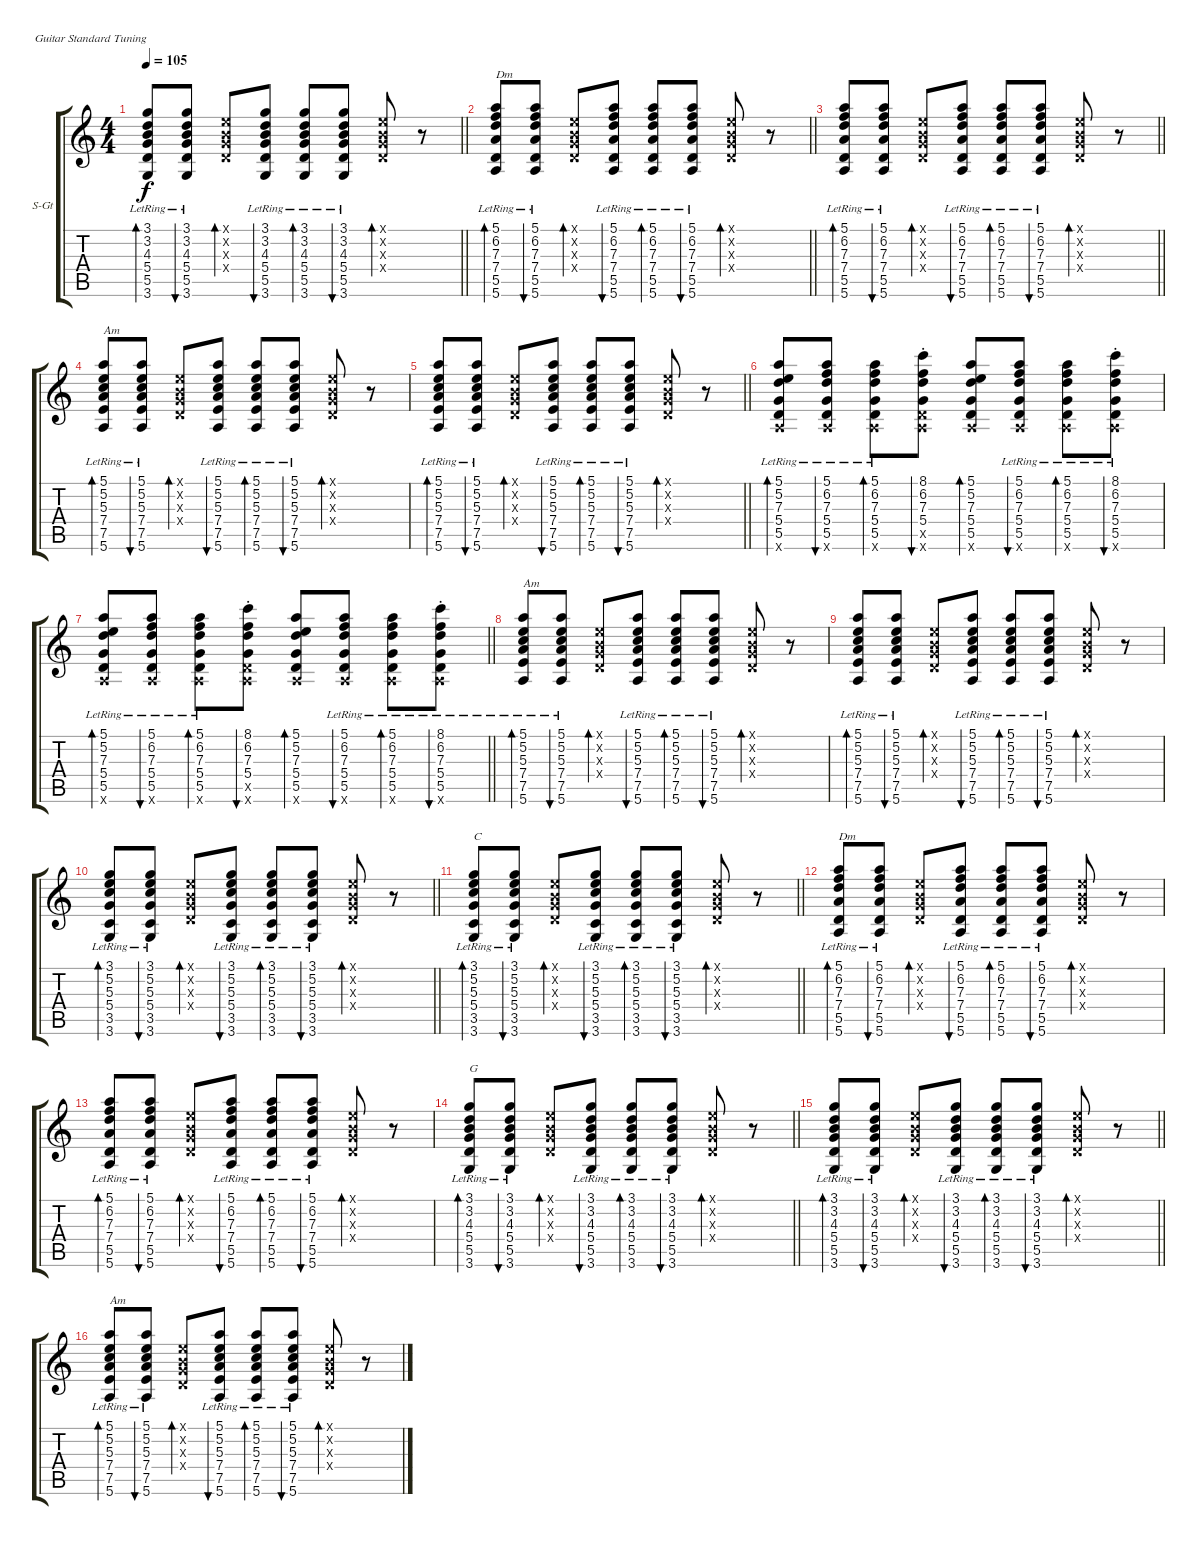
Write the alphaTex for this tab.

\bracketExtendMode groupsimilarinstruments
\firstSystemTrackNameOrientation horizontal
\otherSystemsTrackNameOrientation horizontal
\track ("Ритм В.Цой" "S-Gt") {instrument acousticguitarsteel}
\staff {score tabs}
\tuning (E4 B3 G3 D3 A2 E2)
\ts (4 4)
\tempo 105
\clef g2
\barLineRight lightlight
\ks c
(3.1{lr} 3.2{lr} 4.3{lr} 5.4{lr} 5.5{lr} 3.6{lr}).8{bd 30 dy f} (3.1{lr} 3.2{lr} 4.3{lr} 5.4{lr} 5.5{lr} 3.6{lr}).8{bu 30} (0.1{x} 0.2{x} 0.3{x} 0.4{x}).8{bd 30} (3.1{lr} 3.2{lr} 4.3{lr} 5.4{lr} 5.5{lr} 3.6{lr}).8{bu 30} (3.1{lr} 3.2{lr} 4.3{lr} 5.4{lr} 5.5{lr} 3.6{lr}).8{bd 30} (3.1{lr} 3.2{lr} 4.3{lr} 5.4{lr} 5.5{lr} 3.6{lr}).8{bu 30} (0.1{x} 0.2{x} 0.3{x} 0.4{x}).8{bd 30} r.8 |
\barLineRight lightlight
(5.1{lr} 6.2{lr} 7.3{lr} 7.4{lr} 5.5{lr} 5.6{lr}).8{bd 30 txt "Dm"} (5.1{lr} 6.2{lr} 7.3{lr} 7.4{lr} 5.5{lr} 5.6{lr}).8{bu 30} (0.1{x} 0.2{x} 0.3{x} 0.4{x}).8{bd 30} (5.1{lr} 6.2{lr} 7.3{lr} 7.4{lr} 5.5{lr} 5.6{lr}).8{bu 30} (5.1{lr} 6.2{lr} 7.3{lr} 7.4{lr} 5.5{lr} 5.6{lr}).8{bd 30} (5.1{lr} 6.2{lr} 7.3{lr} 7.4{lr} 5.5{lr} 5.6{lr}).8{bu 30} (0.1{x} 0.2{x} 0.3{x} 0.4{x}).8{bd 30} r.8 |
\barLineRight lightlight
(5.1{lr} 6.2{lr} 7.3{lr} 7.4{lr} 5.5{lr} 5.6{lr}).8{bd 30} (5.1{lr} 6.2{lr} 7.3{lr} 7.4{lr} 5.5{lr} 5.6{lr}).8{bu 30} (0.1{x} 0.2{x} 0.3{x} 0.4{x}).8{bd 30} (5.1{lr} 6.2{lr} 7.3{lr} 7.4{lr} 5.5{lr} 5.6{lr}).8{bu 30} (5.1{lr} 6.2{lr} 7.3{lr} 7.4{lr} 5.5{lr} 5.6{lr}).8{bd 30} (5.1{lr} 6.2{lr} 7.3{lr} 7.4{lr} 5.5{lr} 5.6{lr}).8{bu 30} (0.1{x} 0.2{x} 0.3{x} 0.4{x}).8{bd 30} r.8 |
(5.1{lr} 5.2{lr} 5.3{lr} 7.4{lr} 7.5{lr} 5.6{lr}).8{bd 30 txt "Am"} (5.1{lr} 5.2{lr} 5.3{lr} 7.4{lr} 7.5{lr} 5.6{lr}).8{bu 30} (0.1{x} 0.2{x} 0.3{x} 0.4{x}).8{bd 30} (5.1{lr} 5.2{lr} 5.3{lr} 7.4{lr} 7.5{lr} 5.6{lr}).8{bu 30} (5.1{lr} 5.2{lr} 5.3{lr} 7.4{lr} 7.5{lr} 5.6{lr}).8{bd 30} (5.1{lr} 5.2{lr} 5.3{lr} 7.4{lr} 7.5{lr} 5.6{lr}).8{bu 30} (0.1{x} 0.2{x} 0.3{x} 0.4{x}).8{bd 30} r.8 |
\barLineRight lightlight
(5.1{lr} 5.2{lr} 5.3{lr} 7.4{lr} 7.5{lr} 5.6{lr}).8{bd 30} (5.1{lr} 5.2{lr} 5.3{lr} 7.4{lr} 7.5{lr} 5.6{lr}).8{bu 30} (0.1{x} 0.2{x} 0.3{x} 0.4{x}).8{bd 30} (5.1{lr} 5.2{lr} 5.3{lr} 7.4{lr} 7.5{lr} 5.6{lr}).8{bu 30} (5.1{lr} 5.2{lr} 5.3{lr} 7.4{lr} 7.5{lr} 5.6{lr}).8{bd 30} (5.1{lr} 5.2{lr} 5.3{lr} 7.4{lr} 7.5{lr} 5.6{lr}).8{bu 30} (0.1{x} 0.2{x} 0.3{x} 0.4{x}).8{bd 30} r.8 |
(5.1{lr} 5.2{lr} 7.3{lr} 5.4{lr} 5.5 5.6{x}).8{bd 30} (5.1{lr} 6.2{lr} 7.3{lr} 5.4{lr} 5.5 5.6{x}).8{bu 30} (5.1{lr} 6.2{lr} 7.3{lr} 5.4{lr} 5.5 5.6{x}).8{bd 30} (8.1{st} 6.2{st} 7.3{st} 5.4 5.6{x} 5.5{x}).8{bu 30} (5.1 5.2 7.3 5.4 5.5 5.6{x}).8{bd 30} (5.1{lr} 6.2{lr} 7.3{lr} 5.4{lr} 5.6{x} 5.5).8{bu 30} (5.1{lr} 6.2{lr} 7.3{lr} 5.4{lr} 5.5 5.6{x}).8{bd 30} (8.1{st} 6.2{st} 7.3{st} 5.4{lr} 5.6{x} 5.5).8{bu 30} |
\barLineRight lightlight
(5.1{lr} 5.2{lr} 7.3{lr} 5.4{lr} 5.5 5.6{x}).8{bd 30} (5.1{lr} 6.2{lr} 7.3{lr} 5.4{lr} 5.5 5.6{x}).8{bu 30} (5.1{lr} 6.2{lr} 7.3{lr} 5.4{lr} 5.5 5.6{x}).8{bd 30} (8.1{st} 6.2{st} 7.3{st} 5.4 5.6{x} 5.5{x}).8{bu 30} (5.1 5.2 7.3 5.4 5.5 5.6{x}).8{bd 30} (5.1{lr} 6.2{lr} 7.3{lr} 5.4{lr} 5.6{x} 5.5).8{bu 30} (5.1{lr} 6.2{lr} 7.3{lr} 5.4{lr} 5.5 5.6{x}).8{bd 30} (8.1{st} 6.2{st} 7.3{st} 5.4{lr} 5.6{x} 5.5).8{bu 30} |
(5.1{lr} 5.2{lr} 5.3{lr} 7.4{lr} 7.5{lr} 5.6{lr}).8{bd 30 txt "Am"} (5.1{lr} 5.2{lr} 5.3{lr} 7.4{lr} 7.5{lr} 5.6{lr}).8{bu 30} (0.1{x} 0.2{x} 0.3{x} 0.4{x}).8{bd 30} (5.1{lr} 5.2{lr} 5.3{lr} 7.4{lr} 7.5{lr} 5.6{lr}).8{bu 30} (5.1{lr} 5.2{lr} 5.3{lr} 7.4{lr} 7.5{lr} 5.6{lr}).8{bd 30} (5.1{lr} 5.2{lr} 5.3{lr} 7.4{lr} 7.5{lr} 5.6{lr}).8{bu 30} (0.1{x} 0.2{x} 0.3{x} 0.4{x}).8{bd 30} r.8 |
(5.1{lr} 5.2{lr} 5.3{lr} 7.4{lr} 7.5{lr} 5.6{lr}).8{bd 30} (5.1{lr} 5.2{lr} 5.3{lr} 7.4{lr} 7.5{lr} 5.6{lr}).8{bu 30} (0.1{x} 0.2{x} 0.3{x} 0.4{x}).8{bd 30} (5.1{lr} 5.2{lr} 5.3{lr} 7.4{lr} 7.5{lr} 5.6{lr}).8{bu 30} (5.1{lr} 5.2{lr} 5.3{lr} 7.4{lr} 7.5{lr} 5.6{lr}).8{bd 30} (5.1{lr} 5.2{lr} 5.3{lr} 7.4{lr} 7.5{lr} 5.6{lr}).8{bu 30} (0.1{x} 0.2{x} 0.3{x} 0.4{x}).8{bd 30} r.8 |
\barLineRight lightlight
(3.1{lr} 5.2{lr} 5.3{lr} 5.4{lr} 3.5{lr} 3.6{lr}).8{bd 30} (3.1{lr} 5.2{lr} 5.3{lr} 5.4{lr} 3.5{lr} 3.6{lr}).8{bu 30} (0.1{x} 0.2{x} 0.3{x} 0.4{x}).8{bd 30} (3.1{lr} 5.2{lr} 5.3{lr} 5.4{lr} 3.5{lr} 3.6{lr}).8{bu 30} (3.1{lr} 5.2{lr} 5.3{lr} 5.4{lr} 3.5{lr} 3.6{lr}).8{bd 30} (3.1{lr} 5.2{lr} 5.3{lr} 5.4{lr} 3.5{lr} 3.6{lr}).8{bu 30} (0.1{x} 0.2{x} 0.3{x} 0.4{x}).8{bd 30} r.8 |
\barLineRight lightlight
(3.1{lr} 5.2{lr} 5.3{lr} 5.4{lr} 3.5{lr} 3.6{lr}).8{bd 30 txt "C"} (3.1{lr} 5.2{lr} 5.3{lr} 5.4{lr} 3.5{lr} 3.6{lr}).8{bu 30} (0.1{x} 0.2{x} 0.3{x} 0.4{x}).8{bd 30} (3.1{lr} 5.2{lr} 5.3{lr} 5.4{lr} 3.5{lr} 3.6{lr}).8{bu 30} (3.1{lr} 5.2{lr} 5.3{lr} 5.4{lr} 3.5{lr} 3.6{lr}).8{bd 30} (3.1{lr} 5.2{lr} 5.3{lr} 5.4{lr} 3.5{lr} 3.6{lr}).8{bu 30} (0.1{x} 0.2{x} 0.3{x} 0.4{x}).8{bd 30} r.8 |
(5.1{lr} 6.2{lr} 7.3{lr} 7.4{lr} 5.5{lr} 5.6{lr}).8{bd 30 txt "Dm"} (5.1{lr} 6.2{lr} 7.3{lr} 7.4{lr} 5.5{lr} 5.6{lr}).8{bu 30} (0.1{x} 0.2{x} 0.3{x} 0.4{x}).8{bd 30} (5.1{lr} 6.2{lr} 7.3{lr} 7.4{lr} 5.5{lr} 5.6{lr}).8{bu 30} (5.1{lr} 6.2{lr} 7.3{lr} 7.4{lr} 5.5{lr} 5.6{lr}).8{bd 30} (5.1{lr} 6.2{lr} 7.3{lr} 7.4{lr} 5.5{lr} 5.6{lr}).8{bu 30} (0.1{x} 0.2{x} 0.3{x} 0.4{x}).8{bd 30} r.8 |
(5.1{lr} 6.2{lr} 7.3{lr} 7.4{lr} 5.5{lr} 5.6{lr}).8{bd 30} (5.1{lr} 6.2{lr} 7.3{lr} 7.4{lr} 5.5{lr} 5.6{lr}).8{bu 30} (0.1{x} 0.2{x} 0.3{x} 0.4{x}).8{bd 30} (5.1{lr} 6.2{lr} 7.3{lr} 7.4{lr} 5.5{lr} 5.6{lr}).8{bu 30} (5.1{lr} 6.2{lr} 7.3{lr} 7.4{lr} 5.5{lr} 5.6{lr}).8{bd 30} (5.1{lr} 6.2{lr} 7.3{lr} 7.4{lr} 5.5{lr} 5.6{lr}).8{bu 30} (0.1{x} 0.2{x} 0.3{x} 0.4{x}).8{bd 30} r.8 |
\barLineRight lightlight
(3.1{lr} 3.2{lr} 4.3{lr} 5.4{lr} 5.5{lr} 3.6{lr}).8{bd 30 txt "G"} (3.1{lr} 3.2{lr} 4.3{lr} 5.4{lr} 5.5{lr} 3.6{lr}).8{bu 30} (0.1{x} 0.2{x} 0.3{x} 0.4{x}).8{bd 30} (3.1{lr} 3.2{lr} 4.3{lr} 5.4{lr} 5.5{lr} 3.6{lr}).8{bu 30} (3.1{lr} 3.2{lr} 4.3{lr} 5.4{lr} 5.5{lr} 3.6{lr}).8{bd 30} (3.1{lr} 3.2{lr} 4.3{lr} 5.4{lr} 5.5{lr} 3.6{lr}).8{bu 30} (0.1{x} 0.2{x} 0.3{x} 0.4{x}).8{bd 30} r.8 |
\barLineRight lightlight
(3.1{lr} 3.2{lr} 4.3{lr} 5.4{lr} 5.5{lr} 3.6{lr}).8{bd 30} (3.1{lr} 3.2{lr} 4.3{lr} 5.4{lr} 5.5{lr} 3.6{lr}).8{bu 30} (0.1{x} 0.2{x} 0.3{x} 0.4{x}).8{bd 30} (3.1{lr} 3.2{lr} 4.3{lr} 5.4{lr} 5.5{lr} 3.6{lr}).8{bu 30} (3.1{lr} 3.2{lr} 4.3{lr} 5.4{lr} 5.5{lr} 3.6{lr}).8{bd 30} (3.1{lr} 3.2{lr} 4.3{lr} 5.4{lr} 5.5{lr} 3.6{lr}).8{bu 30} (0.1{x} 0.2{x} 0.3{x} 0.4{x}).8{bd 30} r.8 |
(5.1{lr} 5.2{lr} 5.3{lr} 7.4{lr} 7.5{lr} 5.6{lr}).8{bd 30 txt "Am"} (5.1{lr} 5.2{lr} 5.3{lr} 7.4{lr} 7.5{lr} 5.6{lr}).8{bu 30} (0.1{x} 0.2{x} 0.3{x} 0.4{x}).8{bd 30} (5.1{lr} 5.2{lr} 5.3{lr} 7.4{lr} 7.5{lr} 5.6{lr}).8{bu 30} (5.1{lr} 5.2{lr} 5.3{lr} 7.4{lr} 7.5{lr} 5.6{lr}).8{bd 30} (5.1{lr} 5.2{lr} 5.3{lr} 7.4{lr} 7.5{lr} 5.6{lr}).8{bu 30} (0.1{x} 0.2{x} 0.3{x} 0.4{x}).8{bd 30} r.8
